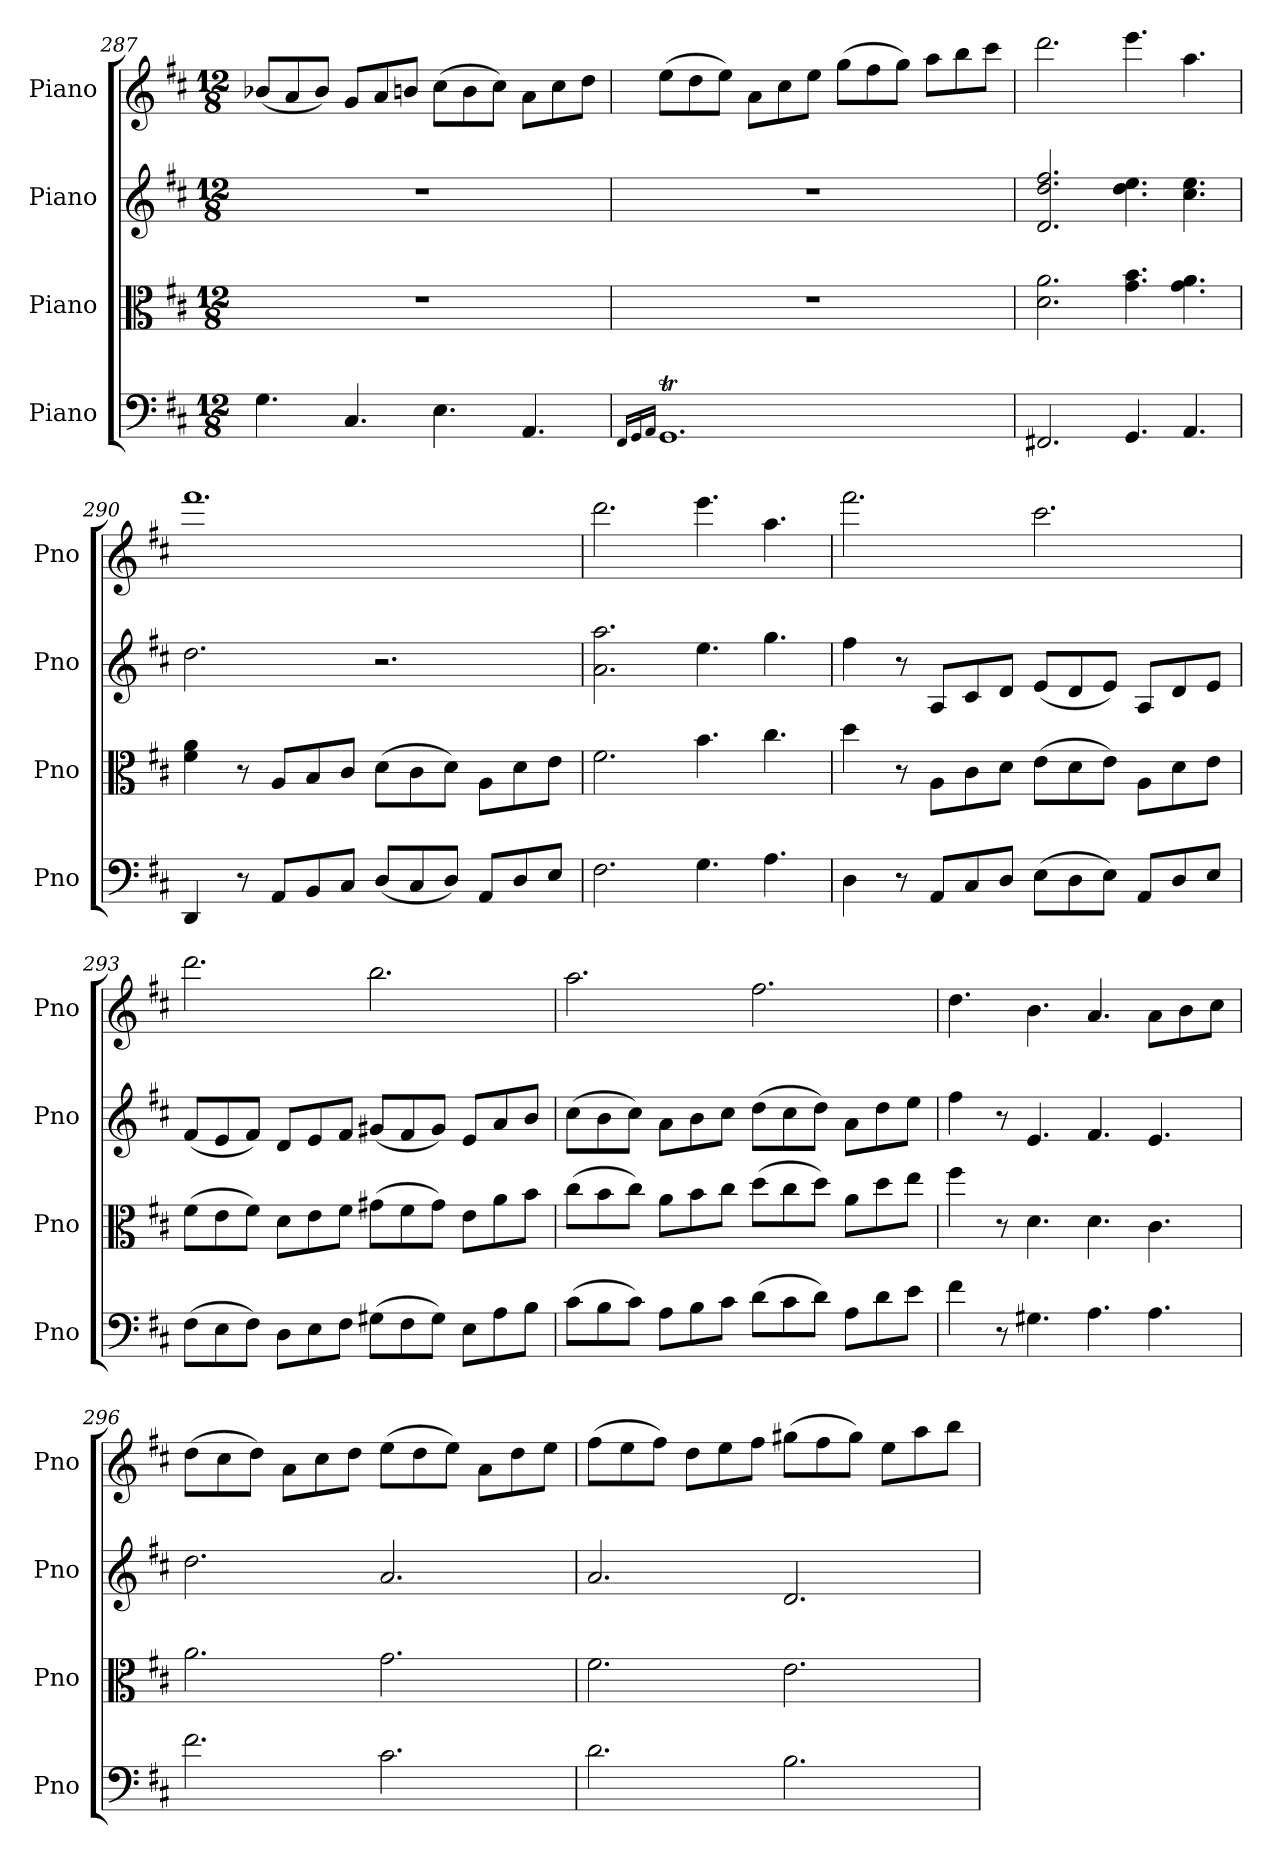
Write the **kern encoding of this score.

**kern	**kern	**kern	**kern
*part4	*part3	*part2	*part1
*staff4	*staff3	*staff2	*staff1
*I"Piano	*I"Piano	*I"Piano	*I"Piano
*I'Pno	*I'Pno	*I'Pno	*I'Pno
*clefF4	*clefC3	*clefG2	*clefG2
*k[f#c#]	*k[f#c#]	*k[f#c#]	*k[f#c#]
*M12/8	*M12/8	*M12/8	*M12/8
=287	=287	=287	=287
4.G\	1.r	1.r	(8b-X/L
.	.	.	8a/
.	.	.	8b-/J)
4.C#/	.	.	8g/L
.	.	.	8a/
.	.	.	8bn/J
4.E\	.	.	(8cc#\L
.	.	.	8b\
.	.	.	8cc#\J)
4.AA/	.	.	8a\L
.	.	.	8cc#\
.	.	.	8dd\J
=288	=288	=288	=288
16qFF#/LL	.	.	.
16qGG/	.	.	.
16qAA/JJ	.	.	.
1.GGT	1.r	1.r	(8ee\L
.	.	.	8dd\
.	.	.	8ee\J)
.	.	.	8a\L
.	.	.	8cc#\
.	.	.	8ee\J
.	.	.	(8gg\L
.	.	.	8ff#\
.	.	.	8gg\J)
.	.	.	8aa\L
.	.	.	8bb\
.	.	.	8ccc#\J
!!LO:PB:g=z
=289	=289	=289	=289
2.FF#X/	2.d\ 2.a\	2.d/ 2.dd/ 2.ff#/	2.ddd\
4.GG/	4.g\ 4.b\	4.dd\ 4.ee\	4.eee\
4.AA/	4.g\ 4.a\	4.cc#\ 4.ee\	4.aa\
=290	=290	=290	=290
4DD/	4f#\ 4a\	2.dd\	1.fff#
8r	8r	.	.
8AA/L	8A/L	.	.
8BB/	8B/	.	.
8C#/J	8c#/J	.	.
(8D/L	(8d\L	2.r	.
8C#/	8c#\	.	.
8D/J)	8d\J)	.	.
8AA/L	8A\L	.	.
8D/	8d\	.	.
8E/J	8e\J	.	.
=291	=291	=291	=291
2.F#\	2.f#\	2.a\ 2.aa\	2.ddd\
4.G\	4.b\	4.ee\	4.eee\
4.A\	4.cc#\	4.gg\	4.aa\
=292	=292	=292	=292
4D\	4dd\	4ff#\	2.fff#\
8r	8r	8r	.
8AA/L	8A\L	8A/L	.
8C#/	8c#\	8c#/	.
8D/J	8d\J	8d/J	.
(8E\L	(8e\L	(8e/L	2.ccc#\
8D\	8d\	8d/	.
8E\J)	8e\J)	8e/J)	.
8AA/L	8A\L	8A/L	.
8D/	8d\	8d/	.
8E/J	8e\J	8e/J	.
=293	=293	=293	=293
(8F#\L	(8f#\L	(8f#/L	2.ddd\
8E\	8e\	8e/	.
8F#\J)	8f#\J)	8f#/J)	.
8D\L	8d\L	8d/L	.
8E\	8e\	8e/	.
8F#\J	8f#\J	8f#/J	.
(8G#X\L	(8g#X\L	(8g#X/L	2.bb\
8F#\	8f#\	8f#/	.
8G#\J)	8g#\J)	8g#/J)	.
8E\L	8e\L	8e/L	.
8A\	8a\	8a/	.
8B\J	8b\J	8b/J	.
=294	=294	=294	=294
(8c#\L	(8cc#\L	(8cc#\L	2.aa\
8B\	8b\	8b\	.
8c#\J)	8cc#\J)	8cc#\J)	.
8A\L	8a\L	8a\L	.
8B\	8b\	8b\	.
8c#\J	8cc#\J	8cc#\J	.
(8d\L	(8dd\L	(8dd\L	2.ff#\
8c#\	8cc#\	8cc#\	.
8d\J)	8dd\J)	8dd\J)	.
8A\L	8a\L	8a\L	.
8d\	8dd\	8dd\	.
8e\J	8ee\J	8ee\J	.
=295	=295	=295	=295
4f#\	4ff#\	4ff#\	4.dd\
8r	8r	8r	.
4.G#X\	4.d\	4.e/	4.b\
4.A\	4.d\	4.f#/	4.a/
4.A\	4.c#\	4.e/	8a\L
.	.	.	8b\
.	.	.	8cc#\J
!!LO:LB:g=z
=296	=296	=296	=296
2.f#\	2.a\	2.dd\	(8dd\L
.	.	.	8cc#\
.	.	.	8dd\J)
.	.	.	8a\L
.	.	.	8cc#\
.	.	.	8dd\J
2.c#\	2.g\	2.a/	(8ee\L
.	.	.	8dd\
.	.	.	8ee\J)
.	.	.	8a\L
.	.	.	8dd\
.	.	.	8ee\J
=297	=297	=297	=297
2.d\	2.f#\	2.a/	(8ff#\L
.	.	.	8ee\
.	.	.	8ff#\J)
.	.	.	8dd\L
.	.	.	8ee\
.	.	.	8ff#\J
2.B\	2.e\	2.d/	(8gg#X\L
.	.	.	8ff#\
.	.	.	8gg#\J)
.	.	.	8ee\L
.	.	.	8aa\
.	.	.	8bb\J
=	=	=	=
*-	*-	*-	*-
